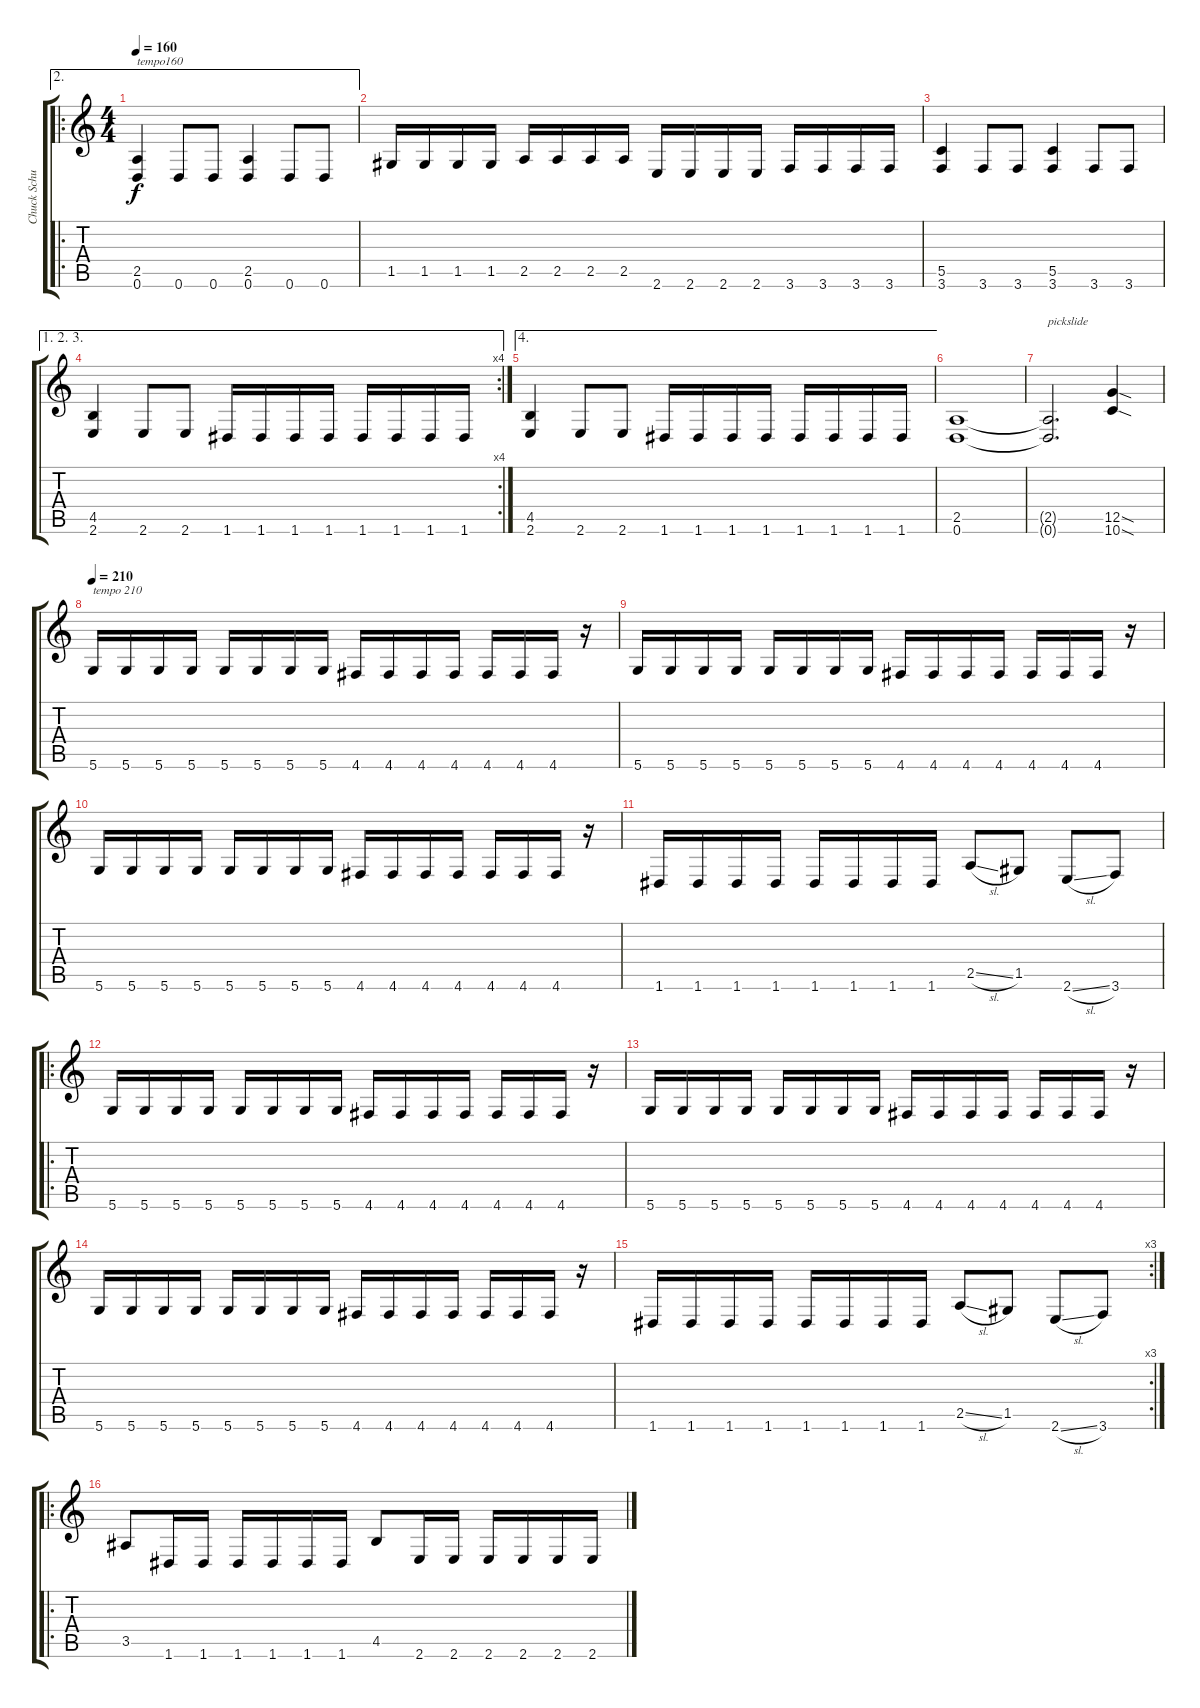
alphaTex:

\track ("Chuck Schuldiner" "Chuck Schu") {instrument distortionguitar}
\staff {score tabs}
\tuning (D4 A3 F3 C3 G2 D2) {hide}
\ae 2
\ro
\ts (4 4)
\tempo 160
\clef g2
\ks c
(2.5 0.6).4{txt "tempo160" dy f} 0.6.8 0.6.8 (2.5 0.6).4 0.6.8 0.6.8 |
1.5.16 1.5.16 1.5.16 1.5.16 2.5.16 2.5.16 2.5.16 2.5.16 2.6.16 2.6.16 2.6.16 2.6.16 3.6.16 3.6.16 3.6.16 3.6.16 |
(5.5 3.6).4 3.6.8 3.6.8 (5.5 3.6).4 3.6.8 3.6.8 |
\ae (1 2 3)
\rc 4
(4.5 2.6).4 2.6.8 2.6.8 1.6.16 1.6.16 1.6.16 1.6.16 1.6.16 1.6.16 1.6.16 1.6.16 |
\ae 4
(4.5 2.6).4 2.6.8 2.6.8 1.6.16 1.6.16 1.6.16 1.6.16 1.6.16 1.6.16 1.6.16 1.6.16 |
(2.5 0.6).1 |
(2.5{t} 0.6{t}).2{d txt "pickslide"} (12.5{sod} 10.6{sod}).4 |
\tempo 210
5.6.16{txt "tempo 210"} 5.6.16 5.6.16 5.6.16 5.6.16 5.6.16 5.6.16 5.6.16 4.6.16 4.6.16 4.6.16 4.6.16 4.6.16 4.6.16 4.6.16 r.16 |
5.6.16 5.6.16 5.6.16 5.6.16 5.6.16 5.6.16 5.6.16 5.6.16 4.6.16 4.6.16 4.6.16 4.6.16 4.6.16 4.6.16 4.6.16 r.16 |
5.6.16 5.6.16 5.6.16 5.6.16 5.6.16 5.6.16 5.6.16 5.6.16 4.6.16 4.6.16 4.6.16 4.6.16 4.6.16 4.6.16 4.6.16 r.16 |
1.6.16 1.6.16 1.6.16 1.6.16 1.6.16 1.6.16 1.6.16 1.6.16 2.5{sl}.8 1.5.8 2.6{sl}.8 3.6.8 |
\ro
5.6.16 5.6.16 5.6.16 5.6.16 5.6.16 5.6.16 5.6.16 5.6.16 4.6.16 4.6.16 4.6.16 4.6.16 4.6.16 4.6.16 4.6.16 r.16 |
5.6.16 5.6.16 5.6.16 5.6.16 5.6.16 5.6.16 5.6.16 5.6.16 4.6.16 4.6.16 4.6.16 4.6.16 4.6.16 4.6.16 4.6.16 r.16 |
5.6.16 5.6.16 5.6.16 5.6.16 5.6.16 5.6.16 5.6.16 5.6.16 4.6.16 4.6.16 4.6.16 4.6.16 4.6.16 4.6.16 4.6.16 r.16 |
\rc 3
1.6.16 1.6.16 1.6.16 1.6.16 1.6.16 1.6.16 1.6.16 1.6.16 2.5{sl}.8 1.5.8 2.6{sl}.8 3.6.8 |
\ro
3.5.8 1.6.16 1.6.16 1.6.16 1.6.16 1.6.16 1.6.16 4.5.8 2.6.16 2.6.16 2.6.16 2.6.16 2.6.16 2.6.16
